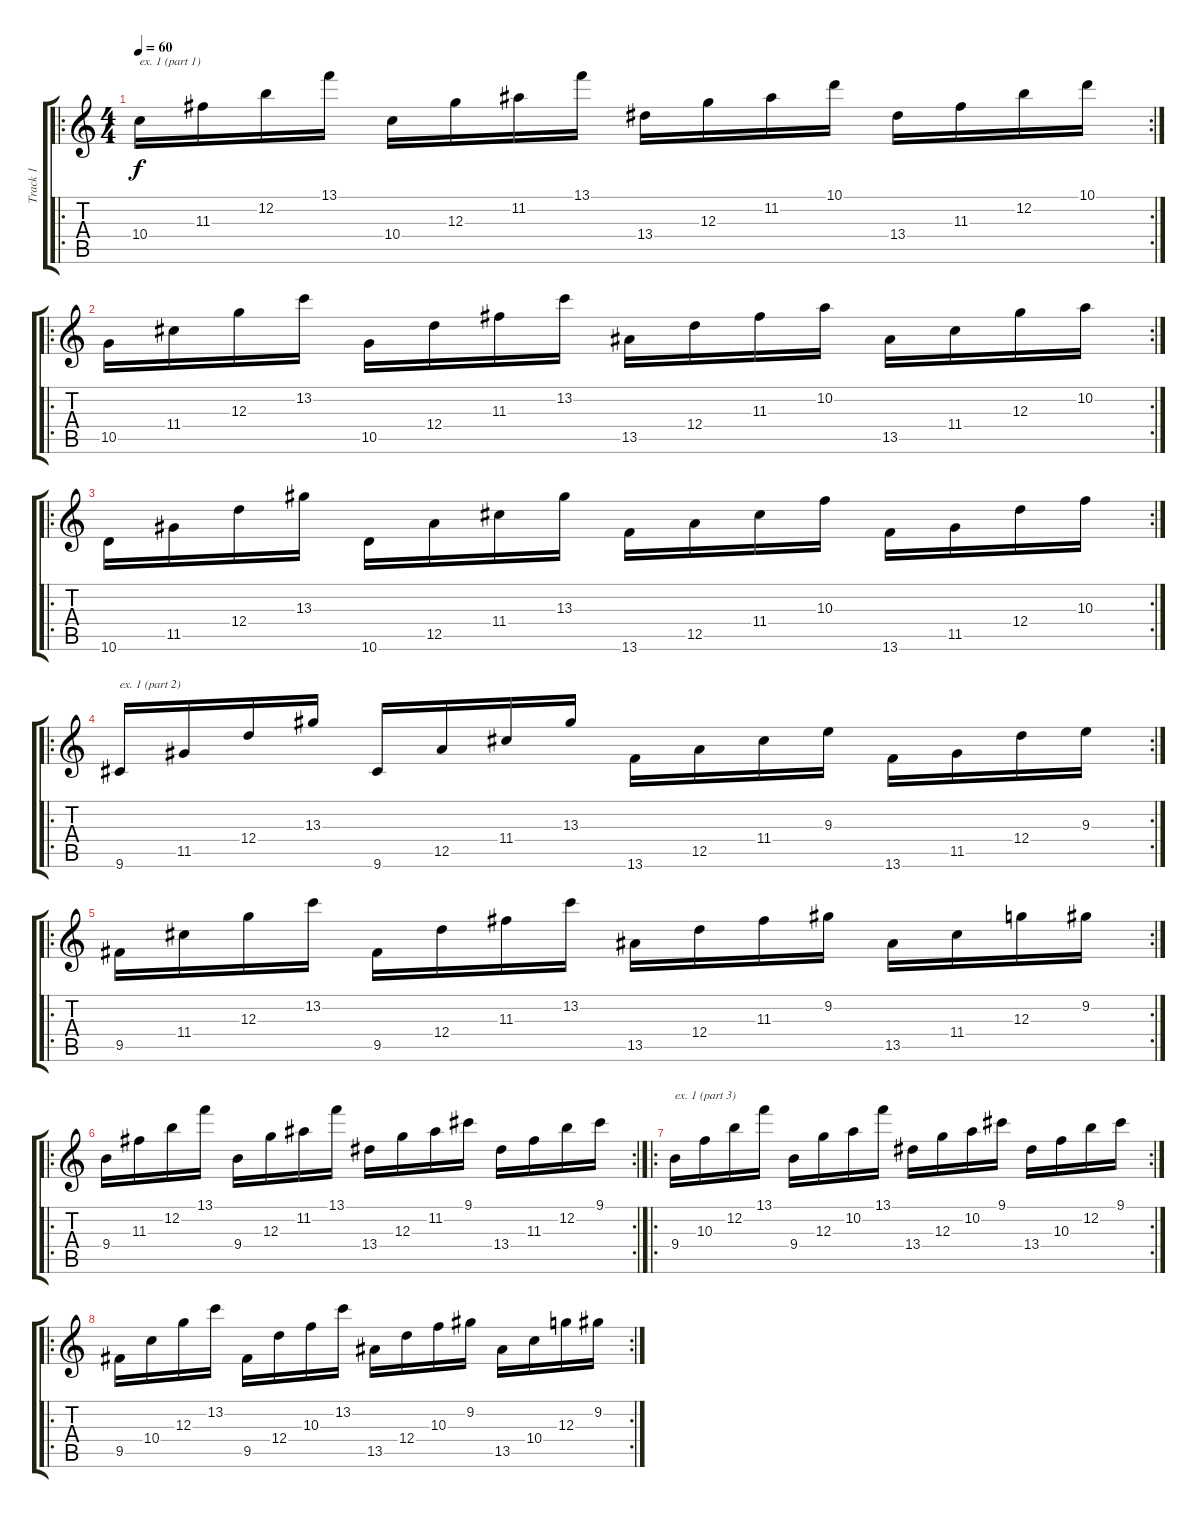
\track ("Track 1" "Track 1") {instrument electricguitarclean}
\staff {score tabs}
\tuning (E4 B3 G3 D3 A2 E2) {hide}
\ro
\rc 2
\ts (4 4)
\tempo 60
\clef g2
\ks c
10.4.16{txt "ex. 1 (part 1)" dy f instrument electricguitarclean} 11.3.16 12.2.16 13.1.16 10.4.16 12.3.16 11.2.16 13.1.16 13.4.16 12.3.16 11.2.16 10.1.16 13.4.16 11.3.16 12.2.16 10.1.16 |
\ro
\rc 2
10.5.16 11.4.16 12.3.16 13.2.16 10.5.16 12.4.16 11.3.16 13.2.16 13.5.16 12.4.16 11.3.16 10.2.16 13.5.16 11.4.16 12.3.16 10.2.16 |
\ro
\rc 2
10.6.16 11.5.16 12.4.16 13.3.16 10.6.16 12.5.16 11.4.16 13.3.16 13.6.16 12.5.16 11.4.16 10.3.16 13.6.16 11.5.16 12.4.16 10.3.16 |
\ro
\rc 2
9.6.16{txt "ex. 1 (part 2)"} 11.5.16 12.4.16 13.3.16 9.6.16 12.5.16 11.4.16 13.3.16 13.6.16 12.5.16 11.4.16 9.3.16 13.6.16 11.5.16 12.4.16 9.3.16 |
\ro
\rc 2
9.5.16 11.4.16 12.3.16 13.2.16 9.5.16 12.4.16 11.3.16 13.2.16 13.5.16 12.4.16 11.3.16 9.2.16 13.5.16 11.4.16 12.3.16 9.2.16 |
\ro
\rc 2
9.4.16 11.3.16 12.2.16 13.1.16 9.4.16 12.3.16 11.2.16 13.1.16 13.4.16 12.3.16 11.2.16 9.1.16 13.4.16 11.3.16 12.2.16 9.1.16 |
\ro
\rc 2
9.4.16{txt "ex. 1 (part 3)"} 10.3.16 12.2.16 13.1.16 9.4.16 12.3.16 10.2.16 13.1.16 13.4.16 12.3.16 10.2.16 9.1.16 13.4.16 10.3.16 12.2.16 9.1.16 |
\ro
\rc 2
9.5.16 10.4.16 12.3.16 13.2.16 9.5.16 12.4.16 10.3.16 13.2.16 13.5.16 12.4.16 10.3.16 9.2.16 13.5.16 10.4.16 12.3.16 9.2.16
